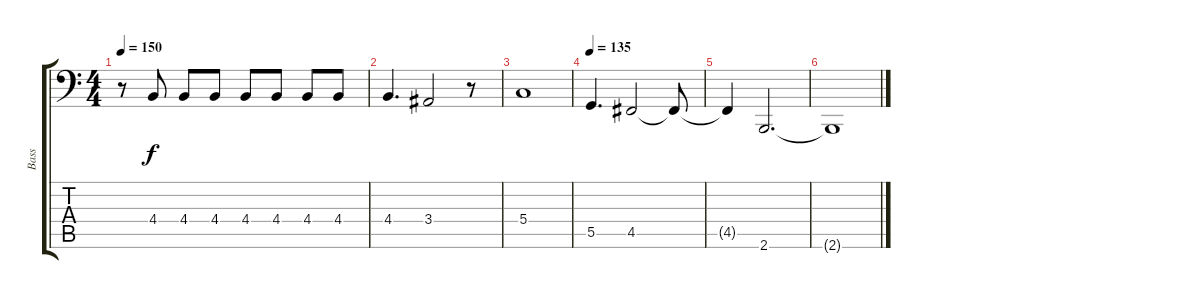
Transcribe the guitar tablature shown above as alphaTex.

\track ("Bass" "Bass") {instrument electricbassfinger}
\staff {score tabs}
\tuning (Bb2 F2 C2 G1 D1 A0) {hide}
\ts (4 4)
\tempo 150
\clef f4
\ks c
r.8{dy f} 4.4.8 4.4.8 4.4.8 4.4.8 4.4.8 4.4.8 4.4.8 |
4.4.4{d} 3.4.2 r.8 |
5.4.1 |
\tempo 135
5.5.4{d} 4.5.2 4.5{t}.8 |
4.5{t}.4 2.6.2{d} |
2.6{t}.1
